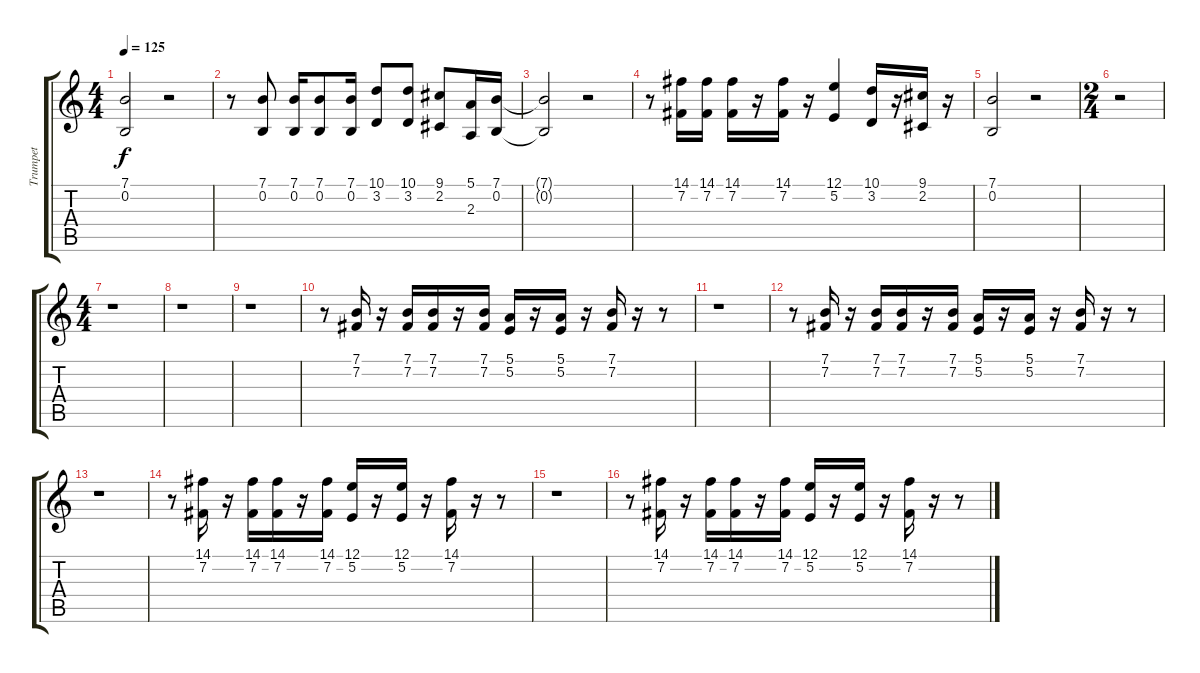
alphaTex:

\track ("Trumpet" "Trumpet") {instrument trumpet}
\staff {score tabs}
\tuning (E4 B3 G3 D3 A2 E2) {hide}
\ts (4 4)
\tempo 125
\clef g2
\ks c
(7.1 0.2).2{dy f} r.2 |
r.8 (7.1 0.2).8 (7.1 0.2).16 (7.1 0.2).8 (7.1 0.2).16 (10.1 3.2).8 (10.1 3.2).8 (9.1 2.2).8 (5.1 2.3).16 (7.1 0.2).16 |
(7.1{t} 0.2{t}).2 r.2 |
r.8 (14.1 7.2).16 (14.1 7.2).16 (14.1 7.2).16 r.16 (14.1 7.2).16 r.16 (12.1 5.2).4 (10.1 3.2).16 r.16 (9.1 2.2).16 r.16 |
(7.1 0.2).2 r.2 |
\ts (2 4)
r.2 |
\ts (4 4)
r.1 |
r.1 |
r.1 |
r.8 (7.1 7.2).16 r.16 (7.1 7.2).16 (7.1 7.2).16 r.16 (7.1 7.2).16 (5.1 5.2).16 r.16 (5.1 5.2).16 r.16 (7.1 7.2).16 r.16 r.8 |
r.1 |
r.8 (7.1 7.2).16 r.16 (7.1 7.2).16 (7.1 7.2).16 r.16 (7.1 7.2).16 (5.1 5.2).16 r.16 (5.1 5.2).16 r.16 (7.1 7.2).16 r.16 r.8 |
r.1 |
r.8 (14.1 7.2).16 r.16 (14.1 7.2).16 (14.1 7.2).16 r.16 (14.1 7.2).16 (12.1 5.2).16 r.16 (12.1 5.2).16 r.16 (14.1 7.2).16 r.16 r.8 |
r.1 |
r.8 (14.1 7.2).16 r.16 (14.1 7.2).16 (14.1 7.2).16 r.16 (14.1 7.2).16 (12.1 5.2).16 r.16 (12.1 5.2).16 r.16 (14.1 7.2).16 r.16 r.8
